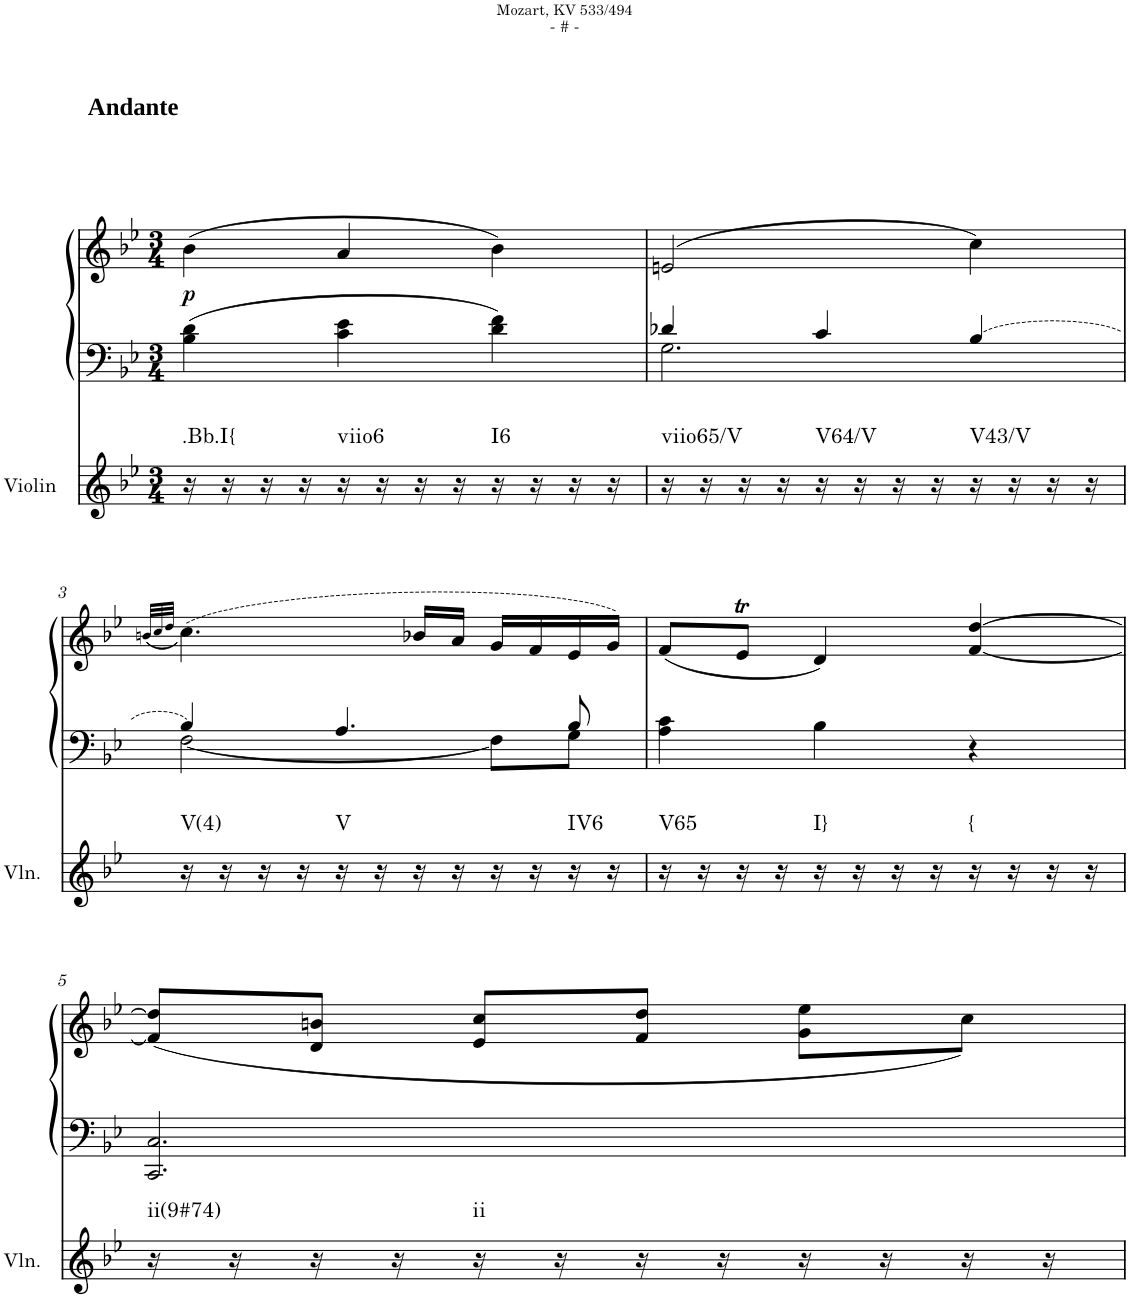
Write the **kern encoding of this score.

**kern	**harte	**kern	**kern	**dynam
*part2	*part2	*part1	*part1	*part1
*staff3	*	*staff2	*staff1	*staff1/2
*I"Violin	*	*I"unbenannt2	*	*
*I'Vln.	*	*	*	*
*clefG2	*	*clefF4	*clefG2	*
*k[b-e-]	*	*k[b-e-]	*k[b-e-]	*
*M3/4	*	*M3/4	*M3/4	*
=1	=1	=1	=1	=1
!	!	!	!LO:TX:a:B:t=Andante	!
!	!LO:H:kt=.Bb.I{	!	!	!LO:DY:b
16r	N	4B-\ 4d\	(4b-\	p
16r	.	.	.	.
16r	.	.	.	.
16r	.	.	.	.
!	!LO:H:kt=viio6	!	!	!
16r	N	4c\ 4e-\	4a/	.
16r	.	.	.	.
16r	.	.	.	.
16r	.	.	.	.
!	!LO:H:kt=I6	!	!	!
16r	N	4d\ 4f\	4b-\)	.
16r	.	.	.	.
16r	.	.	.	.
16r	.	.	.	.
=2	=2	=2	=2	=2
*	*	*^	*	*
!	!LO:H:kt=viio65/V	!	!	!	!
16r	N	4d-X/	2.G\	(2en/	.
16r	.	.	.	.	.
16r	.	.	.	.	.
16r	.	.	.	.	.
!	!LO:H:kt=V64/V	!	!	!	!
16r	N	4c/	.	.	.
16r	.	.	.	.	.
16r	.	.	.	.	.
16r	.	.	.	.	.
!	!LO:H:kt=V43/V	!LO:T:dash	!	!	!
16r	N	[4B-/	.	4cc\)	.
16r	.	.	.	.	.
16r	.	.	.	.	.
16r	.	.	.	.	.
!!LO:LB:g=z
=3	=3	=3	=3	=3	=3
.	.	.	.	(32qbn/LLL	.
.	.	.	.	32qcc/	.
.	.	.	.	32qdd/JJJ	.
!	!LO:H:kt=V(4)	!	!	!	!
16r	N	4B-/]	[2F\	(4.cc\)	.
16r	.	.	.	.	.
16r	.	.	.	.	.
16r	.	.	.	.	.
!	!LO:H:kt=V	!	!	!	!
16r	N	4.A/	.	.	.
16r	.	.	.	.	.
16r	.	.	.	16b-X/LL	.
16r	.	.	.	16a/JJ	.
16r	.	.	8F\L]	16g/LL	.
16r	.	.	.	16f/	.
!	!LO:H:kt=IV6	!	!	!	!
16r	N	8B-/	8G\J	16e-/	.
16r	.	.	.	16g/JJ)	.
*	*	*v	*v	*	*
=4	=4	=4	=4	=4
!	!LO:H:kt=V65	!	!	!
16r	N	4A\ 4c\	(<8f/L	.
16r	.	.	.	.
16r	.	.	8e-T/J	.
16r	.	.	.	.
!	!LO:H:kt=I}	!	!	!
16r	N	4B-\	4d/)	.
16r	.	.	.	.
16r	.	.	.	.
16r	.	.	.	.
!	!LO:H:kt={	!	!	!
16r	N	4r	[4f/ [4dd/	.
16r	.	.	.	.
16r	.	.	.	.
16r	.	.	.	.
!!LO:LB:g=z
=5	=5	=5	=5	=5
!	!LO:H:kt=ii(9#74)	!	!	!
16r	N	2.CC/ 2.C/	(<8f/] 8dd/]L	.
16r	.	.	.	.
16r	.	.	8d/ 8bn/J	.
16r	.	.	.	.
!	!LO:H:kt=ii	!	!	!
16r	N	.	8e-/ 8cc/L	.
16r	.	.	.	.
16r	.	.	8f/ 8dd/J	.
16r	.	.	.	.
16r	.	.	8g\ 8ee-\L	.
16r	.	.	.	.
16r	.	.	8cc\J)	.
16r	.	.	.	.
=	=	=	=	=
*-	*-	*-	*-	*-
